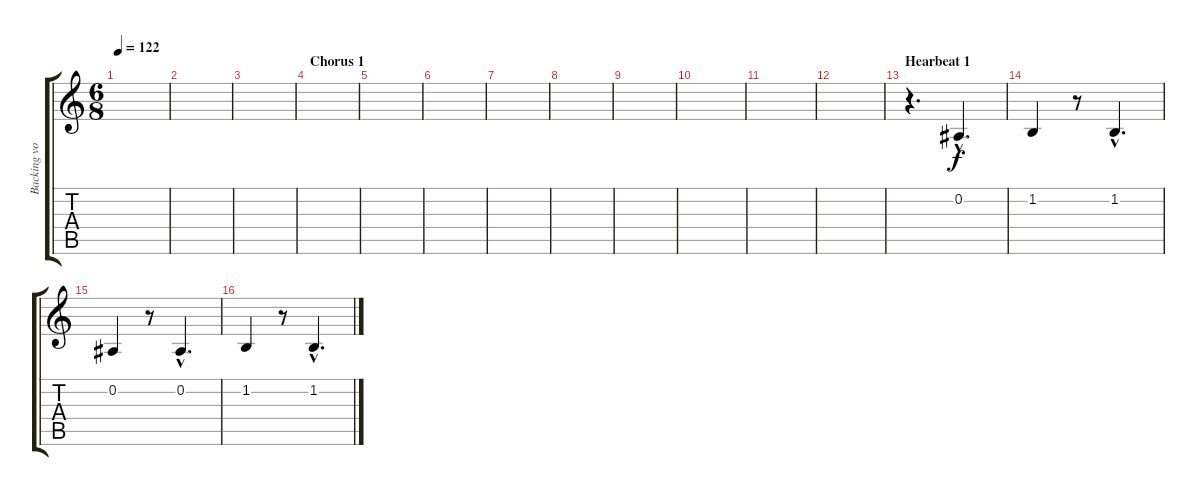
\track ("Backing vocals" "Backing vo") {instrument clarinet}
\staff {score tabs}
\tuning (Eb4 Bb3 Gb3 Db3 Ab2 Eb2) {hide}
\ts (6 8)
\tempo 122
\clef g2
\ks c
|
|
|
\section ("" "Chorus 1")
|
|
|
|
|
|
|
|
|
\section ("" "Hearbeat 1")
r.4{d} 0.2{hac}.4{d} |
1.2.4 r.8 1.2{hac}.4{d} |
0.2.4 r.8 0.2{hac}.4{d} |
1.2.4 r.8 1.2{hac}.4{d}
